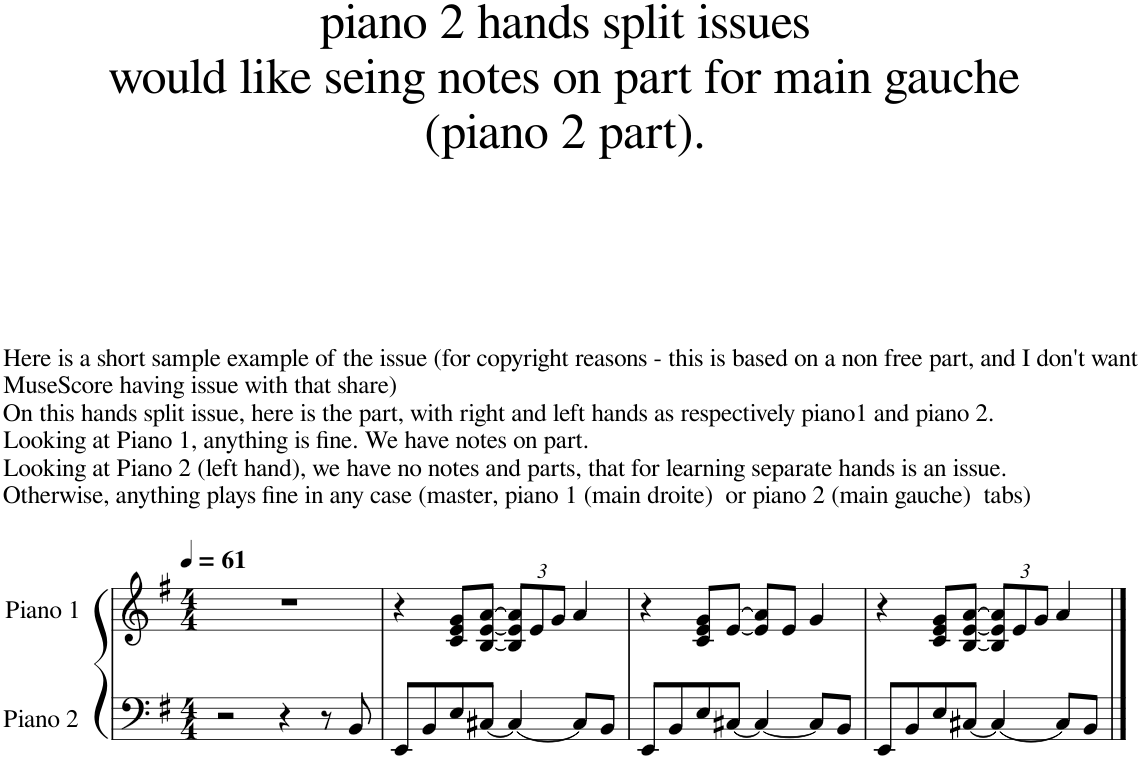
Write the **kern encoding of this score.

**kern	**kern
*part2	*part1
*staff2	*staff1
*I"Piano 2	*I"Piano 1
*I'Pia. 2	*I'Pia. 1
*clefF4	*clefG2
*k[f#]	*k[f#]
*M4/4	*M4/4
*MM61	*MM61
=1	=1
!	!LO:TX:a:t=Here is a short sample example of the issue (for copyright reasons - this is based on a non free part, and I don't want
!	!LO:TX:a:t=MuseScore having issue with that share)
!	!LO:TX:a:t=On this hands split issue, here is the part, with right and left hands as respectively piano1 and piano 2.
!	!LO:TX:a:t=Looking at Piano 1, anything is fine. We have notes on part.
!	!LO:TX:a:t=Looking at Piano 2 (left hand), we have no notes and parts, that for learning separate hands is an issue.
!	!LO:TX:a:t=Otherwise, anything plays fine in any case (master, piano 1 (main droite)  or piano 2 (main gauche)  tabs)
2r	1r
4r	.
8r	.
8BB/	.
=2	=2
8EE/L	4r
8BB/	.
8E/	8c/ 8e/ 8g/L
[8C#X/J	[8B/ [8e/ [8a/J
*	*Xbrackettup
4C#/_	12B/] 12e/] 12a/]L
.	12e/
.	12g/J
8C#/L]	4a/
8BB/J	.
=3	=3
8EE/L	4r
8BB/	.
8E/	8c/ 8e/ 8g/L
[8C#X/J	[8e/ [8a/J
4C#/_	8e/] 8a/]L
.	8e/J
8C#/L]	4g/
8BB/J	.
=4	=4
8EE/L	4r
8BB/	.
8E/	8c/ 8e/ 8g/L
[8C#X/J	[8B/ [8e/ [8a/J
4C#/_	12B/] 12e/] 12a/]L
.	12e/
.	12g/J
8C#/L]	4a/
8BB/J	.
==	==
*-	*-
